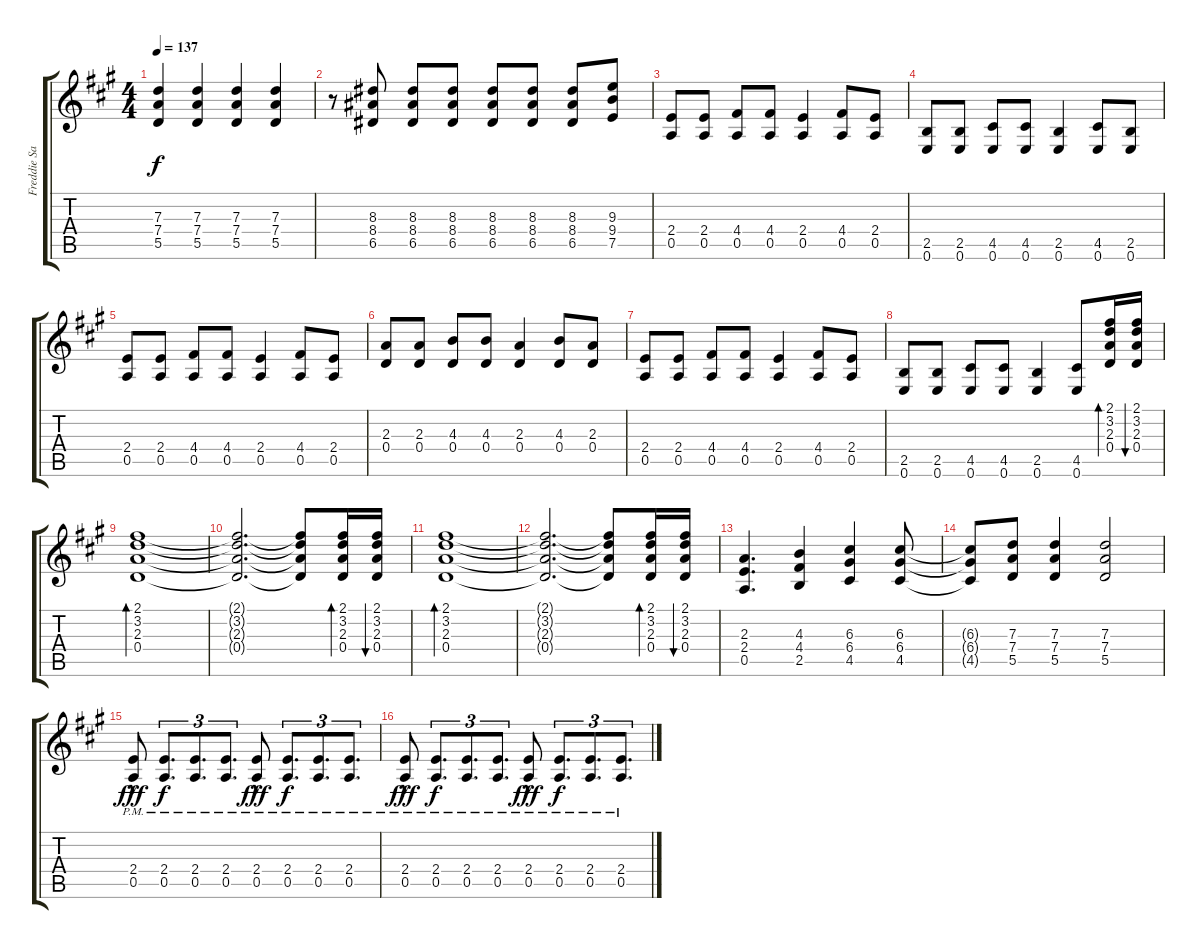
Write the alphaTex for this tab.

\track ("Freddie Salem Guitar" "Freddie Sa") {instrument overdrivenguitar}
\staff {score tabs}
\tuning (E4 B3 G3 D3 A2 E2) {hide}
\ts (4 4)
\tempo 137
\clef g2
\ks a
(7.3 7.4 5.5).4{dy f} (7.3 7.4 5.5).4 (7.3 7.4 5.5).4 (7.3 7.4 5.5).4 |
r.8 (8.3 8.4 6.5).8 (8.3 8.4 6.5).8 (8.3 8.4 6.5).8 (8.3 8.4 6.5).8 (8.3 8.4 6.5).8 (8.3 8.4 6.5).8 (9.3 9.4 7.5).8 |
(2.4 0.5).8 (2.4 0.5).8 (4.4 0.5).8 (4.4 0.5).8 (2.4 0.5).4 (4.4 0.5).8 (2.4 0.5).8 |
(2.5 0.6).8 (2.5 0.6).8 (4.5 0.6).8 (4.5 0.6).8 (2.5 0.6).4 (4.5 0.6).8 (2.5 0.6).8 |
(2.4 0.5).8 (2.4 0.5).8 (4.4 0.5).8 (4.4 0.5).8 (2.4 0.5).4 (4.4 0.5).8 (2.4 0.5).8 |
(2.3 0.4).8 (2.3 0.4).8 (4.3 0.4).8 (4.3 0.4).8 (2.3 0.4).4 (4.3 0.4).8 (2.3 0.4).8 |
(2.4 0.5).8 (2.4 0.5).8 (4.4 0.5).8 (4.4 0.5).8 (2.4 0.5).4 (4.4 0.5).8 (2.4 0.5).8 |
(2.5 0.6).8 (2.5 0.6).8 (4.5 0.6).8 (4.5 0.6).8 (2.5 0.6).4 (4.5 0.6).8 (2.1 3.2 2.3 0.4).16{bd 60} (2.1 3.2 2.3 0.4).16{bu 60} |
(2.1 3.2 2.3 0.4).1{bd 60} |
(2.1{t} 3.2{t} 2.3{t} 0.4{t}).2{d} (2.1{t} 3.2{t} 2.3{t} 0.4{t}).8 (2.1 3.2 2.3 0.4).16{bd 60} (2.1 3.2 2.3 0.4).16{bu 60} |
(2.1 3.2 2.3 0.4).1{bd 60} |
(2.1{t} 3.2{t} 2.3{t} 0.4{t}).2{d} (2.1{t} 3.2{t} 2.3{t} 0.4{t}).8 (2.1 3.2 2.3 0.4).16{bd 60} (2.1 3.2 2.3 0.4).16{bu 60} |
(2.3 2.4 0.5).4{d} (4.3 4.4 2.5).4 (6.3 6.4 4.5).4 (6.3 6.4 4.5).8 |
(6.3{t} 6.4{t} 4.5{t}).8 (7.3 7.4 5.5).8 (7.3 7.4 5.5).4 (7.3 7.4 5.5).2 |
(2.4{pm} 0.5{hac pm}).8{dy fff} (2.4{pm} 0.5{pm}).8{d tu (3 2) dy f} (2.4{pm} 0.5{pm}).8{d tu (3 2)} (2.4{pm} 0.5{pm}).8{d tu (3 2)} (2.4{pm} 0.5{hac pm}).8{dy fff} (2.4{pm} 0.5{pm}).8{d tu (3 2) dy f} (2.4{pm} 0.5{pm}).8{d tu (3 2)} (2.4{pm} 0.5{pm}).8{d tu (3 2)} |
(2.4{pm} 0.5{hac pm}).8{dy fff} (2.4{pm} 0.5{pm}).8{d tu (3 2) dy f} (2.4{pm} 0.5{pm}).8{d tu (3 2)} (2.4{pm} 0.5{pm}).8{d tu (3 2)} (2.4{pm} 0.5{hac pm}).8{dy fff} (2.4{pm} 0.5{pm}).8{d tu (3 2) dy f} (2.4{pm} 0.5{pm}).8{d tu (3 2)} (2.4{pm} 0.5{pm}).8{d tu (3 2)}
